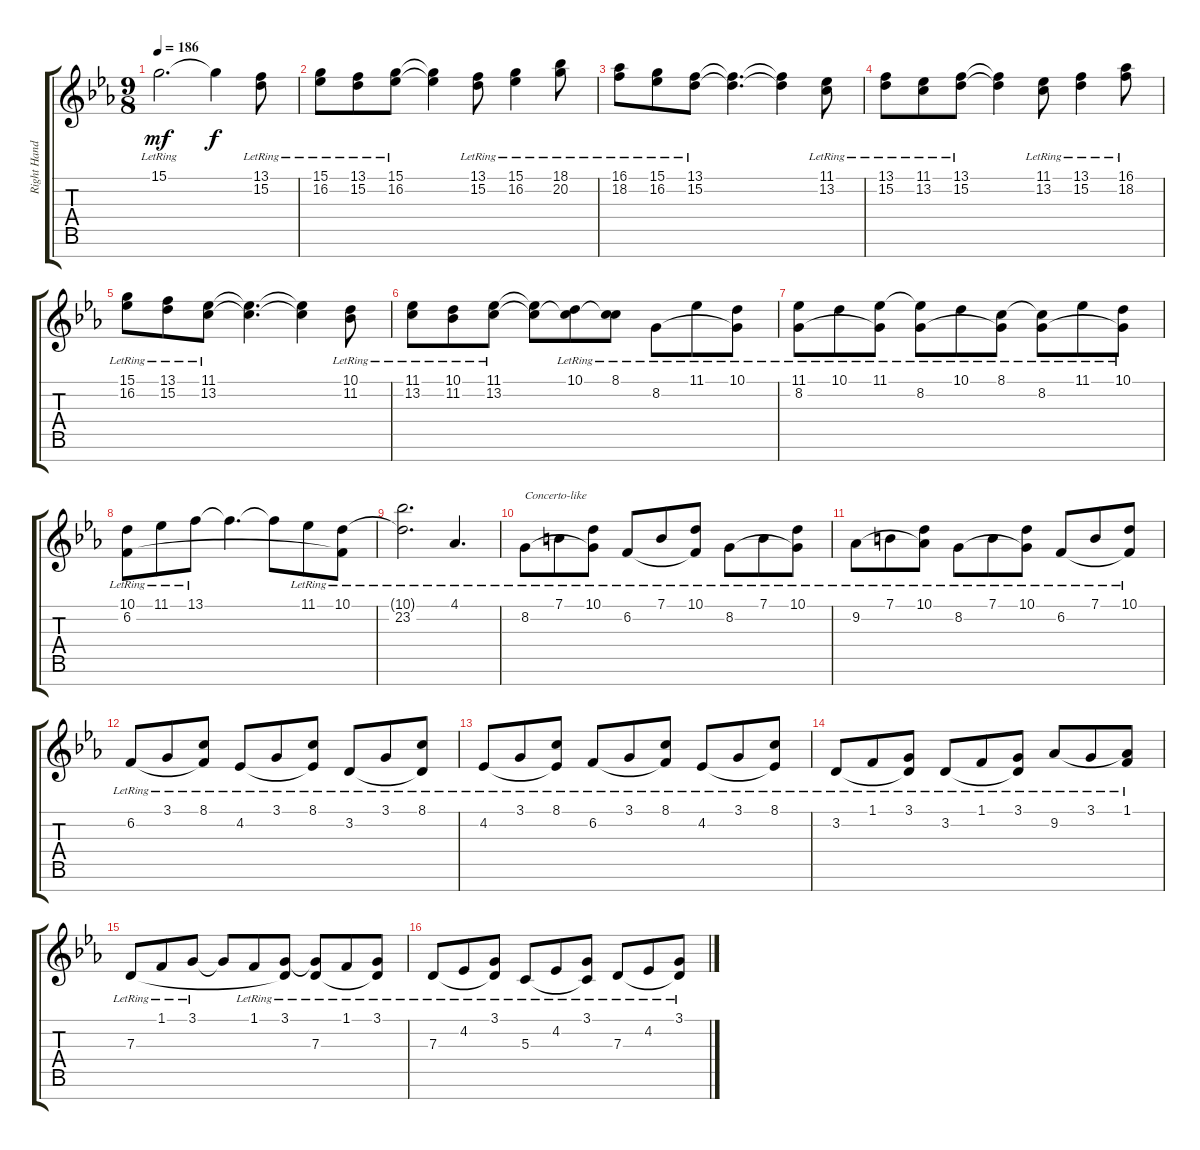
\track ("Right Hand" "Right Hand") {instrument acousticgrandpiano}
\staff {score tabs}
\tuning (E4 B3 G3 D3 A2 E2 B1) {hide}
\ts (9 8)
\tempo 186
\clef g2
\ks eb
15.1{lr}.2{d dy mf} 15.1{t}.4{dy f} (13.1{lr} 15.2{lr}).8 |
(15.1{lr} 16.2{lr}).8 (13.1{lr} 15.2{lr}).8 (15.1{lr} 16.2{lr}).8 (15.1{t} 16.2{t}).4 (13.1{lr} 15.2{lr}).8 (15.1{lr} 16.2{lr}).4 (18.1{lr} 20.2{lr}).8 |
(16.1{lr} 18.2{lr}).8 (15.1{lr} 16.2{lr}).8 (13.1{lr} 15.2{lr}).8 (13.1{t} 15.2{t}).4{d} (13.1{t} 15.2{t}).4 (11.1{lr} 13.2{lr}).8 |
(13.1{lr} 15.2{lr}).8 (11.1{lr} 13.2{lr}).8 (13.1{lr} 15.2{lr}).8 (13.1{t} 15.2{t}).4 (11.1{lr} 13.2{lr}).8 (13.1{lr} 15.2{lr}).4 (16.1{lr} 18.2{lr}).8 |
(15.1{lr} 16.2{lr}).8 (13.1{lr} 15.2{lr}).8 (11.1{lr} 13.2{lr}).8 (11.1{t} 13.2{t}).4{d} (11.1{t} 13.2{t}).4 (10.1{lr} 11.2{lr}).8 |
(11.1{lr} 13.2{lr}).8 (10.1{lr} 11.2{lr}).8 (11.1{lr} 13.2{lr}).8 (11.1{t} 13.2{t}).8 (10.1{lr} 13.2{t}).8 (8.1{lr} 13.2{t}).8 8.2{lr}.8 11.1{lr}.8 (10.1{lr} 8.2{t}).8 |
(11.1{lr} 8.2{lr}).8 10.1{lr}.8 (11.1{lr} 8.2{t}).8 (11.1{t} 8.2{lr}).8 10.1{lr}.8 (8.1{lr} 8.2{t}).8 (8.1{t} 8.2{lr}).8 11.1{lr}.8 (10.1{lr} 8.2{t}).8 |
(10.1{lr} 6.2{lr}).8 11.1{lr}.8 13.1{lr}.8 13.1{t}.4{d} 13.1{t}.8 11.1{lr}.8 (10.1{lr} 6.2{t}).8 |
(10.1{t} 23.2{lr}).2{d} 4.1{lr}.4{d} |
8.2{lr}.8{txt "Concerto-like"} 7.1{lr}.8 (10.1{lr} 8.2{t}).8 6.2{lr}.8 7.1{lr}.8 (10.1{lr} 6.2{t}).8 8.2{lr}.8 7.1{lr}.8 (10.1{lr} 8.2{t}).8 |
9.2{lr}.8 7.1{lr}.8 (10.1{lr} 9.2{t}).8 8.2{lr}.8 7.1{lr}.8 (10.1{lr} 8.2{t}).8 6.2{lr}.8 7.1{lr}.8 (10.1{lr} 6.2{t}).8 |
6.2{lr}.8 3.1{lr}.8 (8.1{lr} 6.2{t}).8 4.2{lr}.8 3.1{lr}.8 (8.1{lr} 4.2{t}).8 3.2{lr}.8 3.1{lr}.8 (8.1{lr} 3.2{t}).8 |
4.2{lr}.8 3.1{lr}.8 (8.1{lr} 4.2{t}).8 6.2{lr}.8 3.1{lr}.8 (8.1{lr} 6.2{t}).8 4.2{lr}.8 3.1{lr}.8 (8.1{lr} 4.2{t}).8 |
3.2{lr}.8 1.1{lr}.8 (3.1{lr} 3.2{t}).8 3.2{lr}.8 1.1{lr}.8 (3.1{lr} 3.2{t}).8 9.2{lr}.8 3.1{lr}.8 (1.1{lr} 9.2{t}).8 |
7.3{lr}.8 1.1{lr}.8 3.1{lr}.8 3.1{t}.8 1.1{lr}.8 (3.1{lr} 7.3{t}).8 (3.1{t} 7.3{lr}).8 1.1{lr}.8 (3.1{lr} 7.3{t}).8 |
7.3{lr}.8 4.2{lr}.8 (3.1{lr} 7.3{t}).8 5.3{lr}.8 4.2{lr}.8 (3.1{lr} 5.3{t}).8 7.3{lr}.8 4.2{lr}.8 (3.1{lr} 7.3{t}).8
